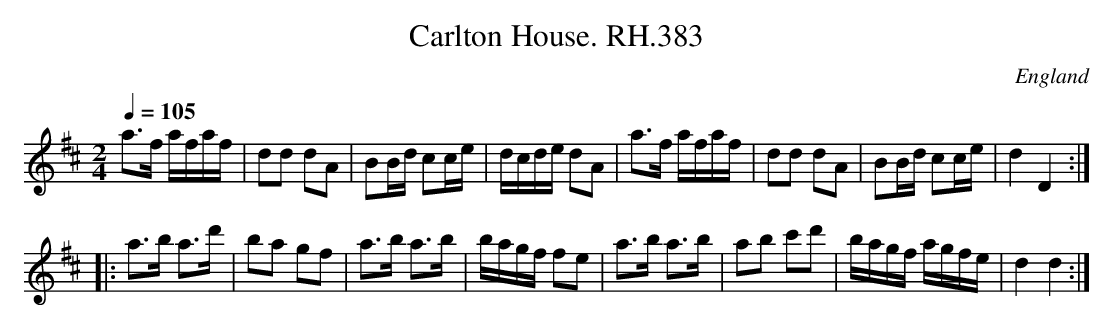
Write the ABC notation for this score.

X:1
T:Carlton House. RH.383
O:England
M:2/4
L:1/8
Q:1/4=105
K:D
a>f a/f/a/f/|dd dA|BB/d/ cc/e/|d/c/d/e/ dA|\
a>f a/f/a/f/|dd dA|BB/d/ cc/e/|d2 D2:|
|:a>b a>d'|ba gf|a>b a>b|b/a/g/f/ fe|\
a>b a>b|ab c'd'|b/a/g/f/ a/g/f/e/|d2 d2:|
